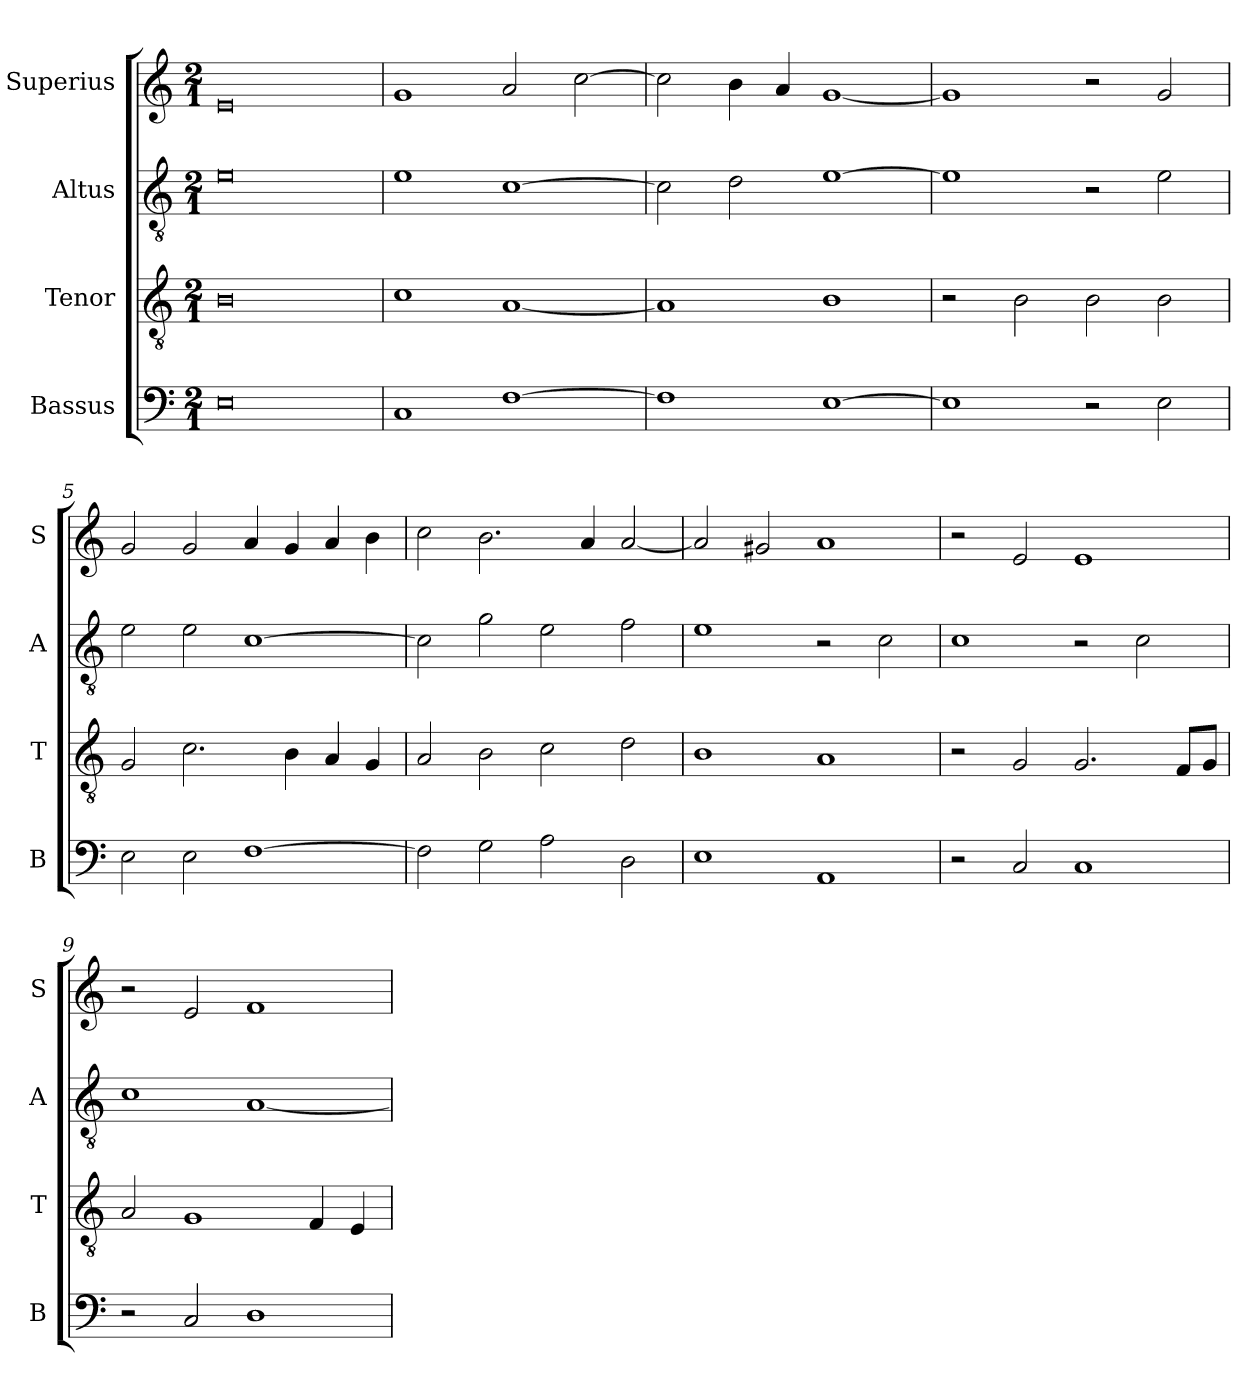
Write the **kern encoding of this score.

**kern	**kern	**kern	**kern
*part4	*part3	*part2	*part1
*staff4	*staff3	*staff2	*staff1
*I"Bassus	*I"Tenor	*I"Altus	*I"Superius
*I'B	*I'T	*I'A	*I'S
*clefF4	*clefGv2	*clefGv2	*clefG2
*k[]	*k[]	*k[]	*k[]
*C:	*C:	*C:	*C:
*M2/1	*M2/1	*M2/1	*M2/1
=1	=1	=1	=1
0E	0B	0e	0e
=2	=2	=2	=2
1C	1c	1e	1g
[1F	[1A	[1c	2a
.	.	.	[2cc
=3	=3	=3	=3
1F]	1A]	2c]	2cc]
.	.	2d	4b
.	.	.	4a
[1E	1B	[1e	[1g
=4	=4	=4	=4
1E]	2r	1e]	1g]
.	2B	.	.
2r	2B	2r	2r
2E	2B	2e	2g
=5	=5	=5	=5
2E	2G	2e	2g
2E	2.c	2e	2g
[1F	.	[1c	4a
.	4B	.	4g
.	4A	.	4a
.	4G	.	4b
=6	=6	=6	=6
2F]	2A	2c]	2cc
2G	2B	2g	2.b
2A	2c	2e	.
.	.	.	4a
2D	2d	2f	[2a
=7	=7	=7	=7
1E	1B	1e	2a]
.	.	.	2g#X
1AA	1A	2r	1a
.	.	2c	.
=8	=8	=8	=8
2r	2r	1c	2r
2C	2G	.	2e
1C	2.G	2r	1e
.	.	2c	.
.	8FL	.	.
.	8GJ	.	.
=9	=9	=9	=9
2r	2A	1c	2r
2C	1G	.	2e
1D	.	[1A	1f
.	4F	.	.
.	4E	.	.
=	=	=	=
*-	*-	*-	*-
